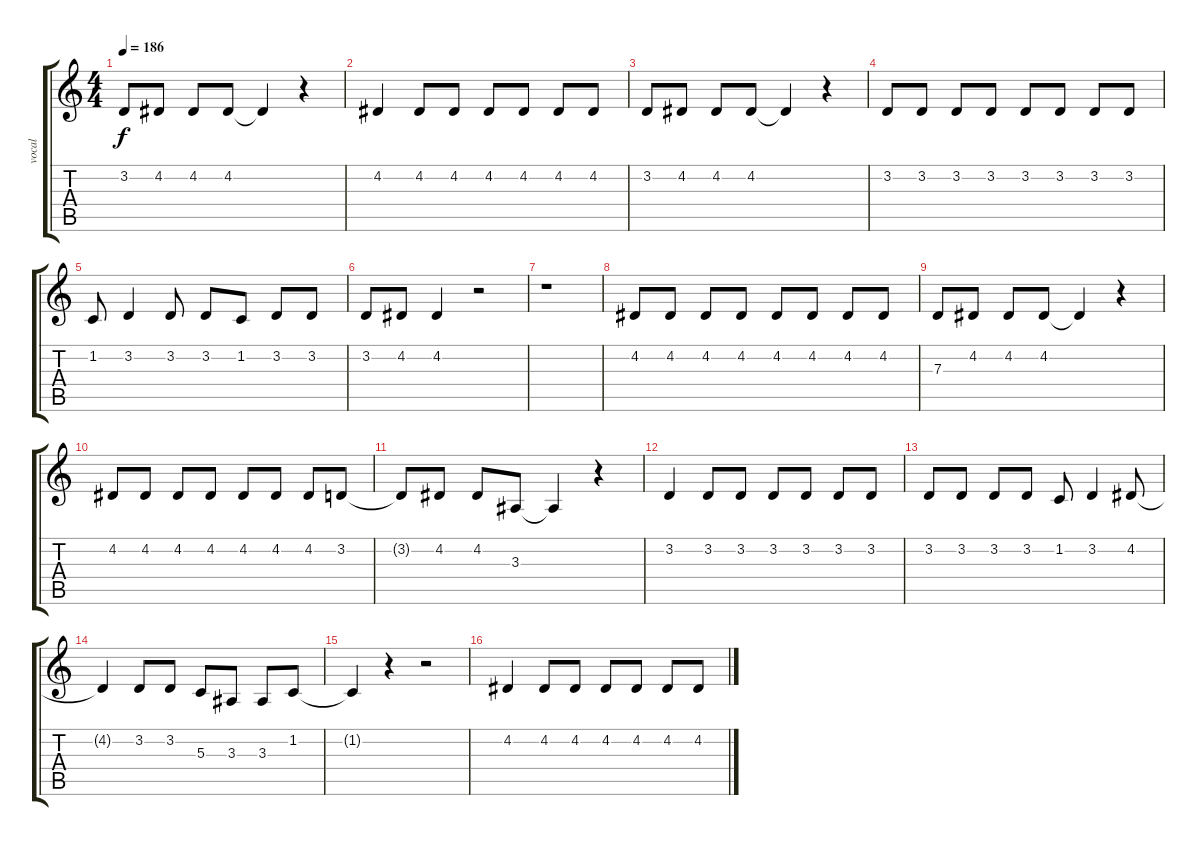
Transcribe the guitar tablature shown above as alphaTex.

\track ("vocal" "vocal") {instrument lead1square}
\staff {score tabs}
\tuning (E4 B3 G3 D3 A2 E2) {hide}
\ts (4 4)
\tempo 186
\clef g2
\ks c
3.2{t}.8{dy f} 4.2.8 4.2.8 4.2.8 4.2{t}.4 r.4 |
4.2.4 4.2.8 4.2.8 4.2.8 4.2.8 4.2.8 4.2.8 |
3.2.8 4.2.8 4.2.8 4.2.8 4.2{t}.4 r.4 |
3.2.8 3.2.8 3.2.8 3.2.8 3.2.8 3.2.8 3.2.8 3.2.8 |
1.2.8 3.2.4 3.2.8 3.2.8 1.2.8 3.2.8 3.2.8 |
3.2.8 4.2.8 4.2.4 r.2 |
r.1 |
4.2.8 4.2.8 4.2.8 4.2.8 4.2.8 4.2.8 4.2.8 4.2.8 |
7.3.8 4.2.8 4.2.8 4.2.8 4.2{t}.4 r.4 |
4.2.8 4.2.8 4.2.8 4.2.8 4.2.8 4.2.8 4.2.8 3.2.8 |
3.2{t}.8 4.2.8 4.2.8 3.3.8 3.3{t}.4 r.4 |
3.2.4 3.2.8 3.2.8 3.2.8 3.2.8 3.2.8 3.2.8 |
3.2.8 3.2.8 3.2.8 3.2.8 1.2.8 3.2.4 4.2.8 |
4.2{t}.4 3.2.8 3.2.8 5.3.8 3.3.8 3.3.8 1.2.8 |
1.2{t}.4 r.4 r.2 |
4.2.4 4.2.8 4.2.8 4.2.8 4.2.8 4.2.8 4.2.8
